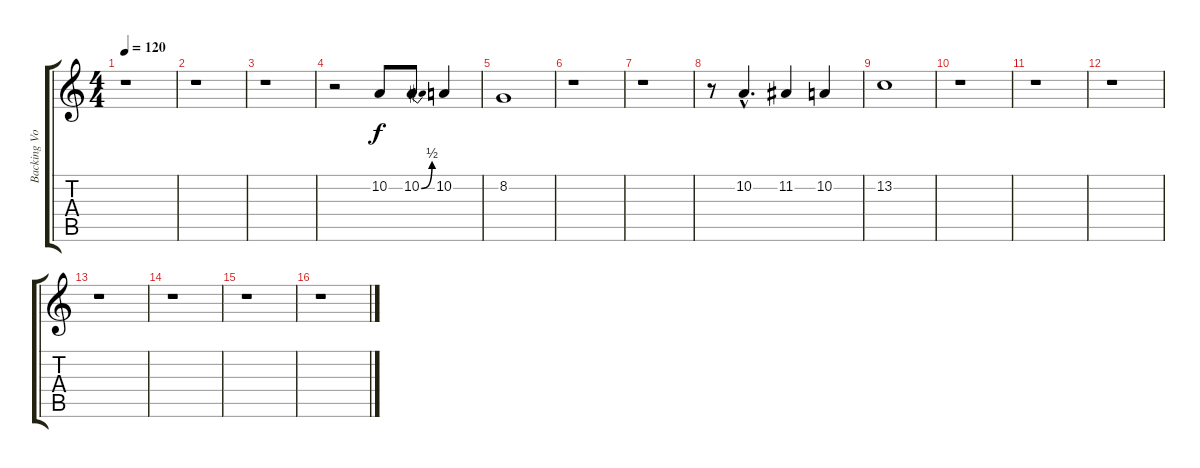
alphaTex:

\track ("Backing Vocals" "Backing Vo") {instrument choiraahs}
\staff {score tabs}
\tuning (E4 B3 G3 D3 A2 E2) {hide}
\ts (4 4)
\tempo 120
\clef g2
\ks c
r.1{dy f} |
r.1 |
r.1 |
r.2 10.2.8 10.2{be (bend 0 0 60 2)}.8 10.2.4 |
8.2.1 |
r.1 |
r.1 |
r.8 10.2{hac}.4{d} 11.2.4 10.2.4 |
13.2.1 |
r.1 |
r.1 |
r.1 |
r.1 |
r.1 |
r.1 |
r.1
